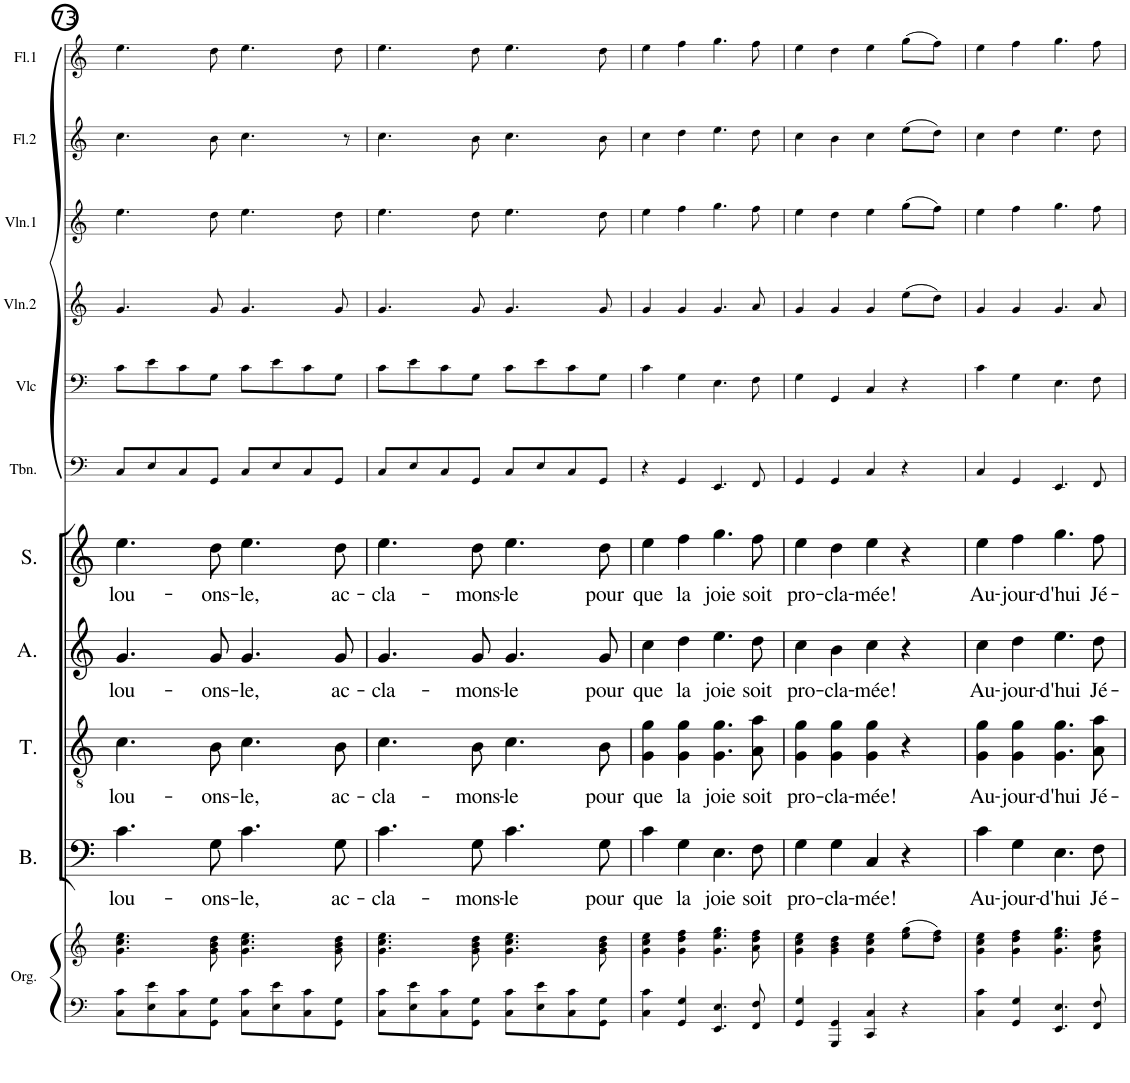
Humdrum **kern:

**kern	**kern	**kern	**text	**kern	**text	**kern	**text	**kern	**text	**kern	**kern	**kern	**kern	**kern	**kern
*part11	*part11	*part10	*part10	*part9	*part9	*part8	*part8	*part7	*part7	*part6	*part5	*part4	*part3	*part2	*part1
*staff12	*staff11	*staff10	*staff10	*staff9	*staff9	*staff8	*staff8	*staff7	*staff7	*staff6	*staff5	*staff4	*staff3	*staff2	*staff1
*I"Orgue	*	*I"Bass	*	*I"Ténor	*	*I"Alto	*	*I"Soprano	*	*I"Trombone	*I"Violoncelle	*I"Violon 2	*I"Violon 1	*I"Flûte 2	*I"Flûte 1
*I'Org.	*	*I'B.	*	*I'T.	*	*I'A.	*	*I'S.	*	*I'Tbn.	*I'Vlc	*I'Vln.2	*I'Vln.1	*I'Fl.2	*I'Fl.1
!!LO:PB:g=z
*clefF4	*clefG2	*clefF4	*	*clefGv2	*	*clefG2	*	*clefG2	*	*clefF4	*clefF4	*clefG2	*clefG2	*clefG2	*clefG2
*k[]	*k[]	*k[]	*	*k[]	*	*k[]	*	*k[]	*	*k[]	*k[]	*k[]	*k[]	*k[]	*k[]
*M4/4	*M4/4	*M4/4	*	*M4/4	*	*M4/4	*	*M4/4	*	*M4/4	*M4/4	*M4/4	*M4/4	*M4/4	*M4/4
*met(c)	*met(c)	*met(c)	*	*met(c)	*	*met(c)	*	*met(c)	*	*met(c)	*met(c)	*met(c)	*met(c)	*met(c)	*met(c)
=73	=73	=73	=73	=73	=73	=73	=73	=73	=73	=73	=73	=73	=73	=73	=73
!	!	!	!LO:LY:b	!	!LO:LY:b	!	!LO:LY:b	!	!LO:LY:b	!	!	!	!	!	!
8C\ 8c\L	4.g\ 4.cc\ 4.ee\	4.c\	lou-	4.c\	lou-	4.g/	lou-	4.ee\	lou-	8C/L	8c\L	4.g/	4.ee\	4.cc\	4.ee\
8E\ 8e\	.	.	.	.	.	.	.	.	.	8E/	8e\	.	.	.	.
8C\ 8c\	.	.	.	.	.	.	.	.	.	8C/	8c\	.	.	.	.
!	!	!	!LO:LY:b	!	!LO:LY:b	!	!LO:LY:b	!	!LO:LY:b	!	!	!	!	!	!
8GG\ 8G\J	8g\ 8b\ 8dd\	8G\	-ons-	8B\	-ons-	8g/	-ons-	8dd\	-ons-	8GG/J	8G\J	8g/	8dd\	8b\	8dd\
!	!	!	!LO:LY:b	!	!LO:LY:b	!	!LO:LY:b	!	!LO:LY:b	!	!	!	!	!	!
8C\ 8c\L	4.g\ 4.cc\ 4.ee\	4.c\	-le,	4.c\	-le,	4.g/	-le,	4.ee\	-le,	8C/L	8c\L	4.g/	4.ee\	4.cc\	4.ee\
8E\ 8e\	.	.	.	.	.	.	.	.	.	8E/	8e\	.	.	.	.
8C\ 8c\	.	.	.	.	.	.	.	.	.	8C/	8c\	.	.	.	.
!	!	!	!LO:LY:b	!	!LO:LY:b	!	!LO:LY:b	!	!LO:LY:b	!	!	!	!	!	!
8GG\ 8G\J	8g\ 8b\ 8dd\	8G\	ac-	8B\	ac-	8g/	ac-	8dd\	ac-	8GG/J	8G\J	8g/	8dd\	8r	8dd\
=74	=74	=74	=74	=74	=74	=74	=74	=74	=74	=74	=74	=74	=74	=74	=74
!	!	!	!LO:LY:b	!	!LO:LY:b	!	!LO:LY:b	!	!LO:LY:b	!	!	!	!	!	!
8C\ 8c\L	4.g\ 4.cc\ 4.ee\	4.c\	-cla-	4.c\	-cla-	4.g/	-cla-	4.ee\	-cla-	8C/L	8c\L	4.g/	4.ee\	4.cc\	4.ee\
8E\ 8e\	.	.	.	.	.	.	.	.	.	8E/	8e\	.	.	.	.
8C\ 8c\	.	.	.	.	.	.	.	.	.	8C/	8c\	.	.	.	.
!	!	!	!LO:LY:b	!	!LO:LY:b	!	!LO:LY:b	!	!LO:LY:b	!	!	!	!	!	!
8GG\ 8G\J	8g\ 8b\ 8dd\	8G\	-mons-	8B\	-mons-	8g/	-mons-	8dd\	-mons-	8GG/J	8G\J	8g/	8dd\	8b\	8dd\
!	!	!	!LO:LY:b	!	!LO:LY:b	!	!LO:LY:b	!	!LO:LY:b	!	!	!	!	!	!
8C\ 8c\L	4.g\ 4.cc\ 4.ee\	4.c\	-le	4.c\	-le	4.g/	-le	4.ee\	-le	8C/L	8c\L	4.g/	4.ee\	4.cc\	4.ee\
8E\ 8e\	.	.	.	.	.	.	.	.	.	8E/	8e\	.	.	.	.
8C\ 8c\	.	.	.	.	.	.	.	.	.	8C/	8c\	.	.	.	.
!	!	!	!LO:LY:b	!	!LO:LY:b	!	!LO:LY:b	!	!LO:LY:b	!	!	!	!	!	!
8GG\ 8G\J	8g\ 8b\ 8dd\	8G\	pour	8B\	pour	8g/	pour	8dd\	pour	8GG/J	8G\J	8g/	8dd\	8b\	8dd\
=75	=75	=75	=75	=75	=75	=75	=75	=75	=75	=75	=75	=75	=75	=75	=75
!	!	!	!LO:LY:b	!	!LO:LY:b	!	!LO:LY:b	!	!LO:LY:b	!	!	!	!	!	!
4C\ 4c\	4g\ 4cc\ 4ee\	4c\	que	4G\ 4g\	que	4cc\	que	4ee\	que	4r	4c\	4g/	4ee\	4cc\	4ee\
!	!	!	!LO:LY:b	!	!LO:LY:b	!	!LO:LY:b	!	!LO:LY:b	!	!	!	!	!	!
4GG/ 4G/	4g\ 4dd\ 4ff\	4G\	la	4G\ 4g\	la	4dd\	la	4ff\	la	4GG/	4G\	4g/	4ff\	4dd\	4ff\
!	!	!	!LO:LY:b	!	!LO:LY:b	!	!LO:LY:b	!	!LO:LY:b	!	!	!	!	!	!
4.EE/ 4.E/	4.g\ 4.ee\ 4.gg\	4.E\	joie	4.G\ 4.g\	joie	4.ee\	joie	4.gg\	joie	4.EE/	4.E\	4.g/	4.gg\	4.ee\	4.gg\
!	!	!	!LO:LY:b	!	!LO:LY:b	!	!LO:LY:b	!	!LO:LY:b	!	!	!	!	!	!
8FF/ 8F/	8a\ 8dd\ 8ff\	8F\	soit	8A\ 8a\	soit	8dd\	soit	8ff\	soit	8FF/	8F\	8a/	8ff\	8dd\	8ff\
=76	=76	=76	=76	=76	=76	=76	=76	=76	=76	=76	=76	=76	=76	=76	=76
!	!	!	!LO:LY:b	!	!LO:LY:b	!	!LO:LY:b	!	!LO:LY:b	!	!	!	!	!	!
4GG/ 4G/	4g\ 4cc\ 4ee\	4G\	pro-	4G\ 4g\	pro-	4cc\	pro-	4ee\	pro-	4GG/	4G\	4g/	4ee\	4cc\	4ee\
!	!	!	!LO:LY:b	!	!LO:LY:b	!	!LO:LY:b	!	!LO:LY:b	!	!	!	!	!	!
4GGG/ 4GG/	4g\ 4b\ 4dd\	4G\	-cla-	4G\ 4g\	-cla-	4b\	-cla-	4dd\	-cla-	4GG/	4GG/	4g/	4dd\	4b\	4dd\
!	!	!	!LO:LY:b	!	!LO:LY:b	!	!LO:LY:b	!	!LO:LY:b	!	!	!	!	!	!
4CC/ 4C/	4g\ 4cc\ 4ee\	4C/	-mée!	4G\ 4g\	-mée!	4cc\	-mée!	4ee\	-mée!	4C/	4C/	4g/	4ee\	4cc\	4ee\
4r	(8ee\ 8gg\L	4r	.	4r	.	4r	.	4r	.	4r	4r	(8ee\L	(8gg\L	(8ee\L	(8gg\L
.	8dd\ 8ff\J)	.	.	.	.	.	.	.	.	.	.	8dd\J)	8ff\J)	8dd\J)	8ff\J)
=77	=77	=77	=77	=77	=77	=77	=77	=77	=77	=77	=77	=77	=77	=77	=77
!	!	!	!LO:LY:b	!	!LO:LY:b	!	!LO:LY:b	!	!LO:LY:b	!	!	!	!	!	!
4C\ 4c\	4g\ 4cc\ 4ee\	4c\	Au-	4G\ 4g\	Au-	4cc\	Au-	4ee\	Au-	4C/	4c\	4g/	4ee\	4cc\	4ee\
!	!	!	!LO:LY:b	!	!LO:LY:b	!	!LO:LY:b	!	!LO:LY:b	!	!	!	!	!	!
4GG/ 4G/	4g\ 4dd\ 4ff\	4G\	-jour-	4G\ 4g\	-jour-	4dd\	-jour-	4ff\	-jour-	4GG/	4G\	4g/	4ff\	4dd\	4ff\
!	!	!	!LO:LY:b	!	!LO:LY:b	!	!LO:LY:b	!	!LO:LY:b	!	!	!	!	!	!
4.EE/ 4.E/	4.g\ 4.ee\ 4.gg\	4.E\	-d'hui	4.G\ 4.g\	-d'hui	4.ee\	-d'hui	4.gg\	-d'hui	4.EE/	4.E\	4.g/	4.gg\	4.ee\	4.gg\
!	!	!	!LO:LY:b	!	!LO:LY:b	!	!LO:LY:b	!	!LO:LY:b	!	!	!	!	!	!
8FF/ 8F/	8a\ 8dd\ 8ff\	8F\	Jé-	8A\ 8a\	Jé-	8dd\	Jé-	8ff\	Jé-	8FF/	8F\	8a/	8ff\	8dd\	8ff\
=	=	=	=	=	=	=	=	=	=	=	=	=	=	=	=
*-	*-	*-	*-	*-	*-	*-	*-	*-	*-	*-	*-	*-	*-	*-	*-
